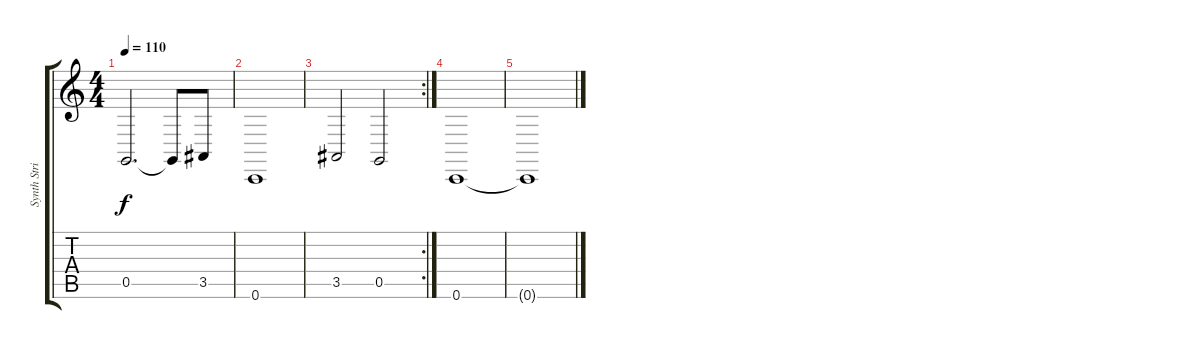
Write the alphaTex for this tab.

\track ("Synth Strings" "Synth Stri") {instrument synthstrings1}
\staff {score tabs}
\tuning (D4 A3 F3 C3 G2 C2) {hide}
\ts (4 4)
\tempo 110
\clef g2
\ks c
0.5.2{d dy f} 0.5{t}.8 3.5.8 |
0.6.1 |
\rc 2
3.5.2 0.5.2 |
0.6.1 |
0.6{t}.1
